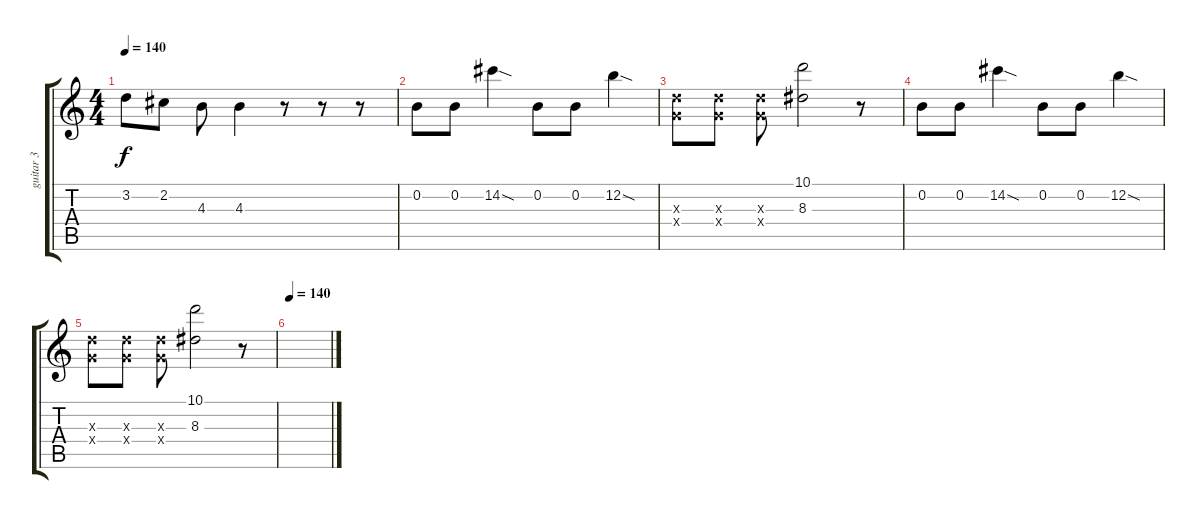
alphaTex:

\track ("guitar 3" "guitar 3") {instrument distortionguitar}
\staff {score tabs}
\tuning (E4 B3 G3 D3 G2 E2) {hide}
\ts (4 4)
\tempo 140
\clef g2
\ks c
3.2.8{dy f} 2.2.8 4.3.8 4.3.4 r.8 r.8 r.8 |
0.2.8 0.2.8 14.2{sod}.4 0.2.8 0.2.8 12.2{sod}.4 |
(7.3{x} 5.4{x}).8 (7.3{x} 5.4{x}).8 (7.3{x} 5.4{x}).8 (10.1 8.3).2 r.8 |
0.2.8 0.2.8 14.2{sod}.4 0.2.8 0.2.8 12.2{sod}.4 |
(7.3{x} 5.4{x}).8 (7.3{x} 5.4{x}).8 (7.3{x} 5.4{x}).8 (10.1 8.3).2 r.8 |
\tempo 140
